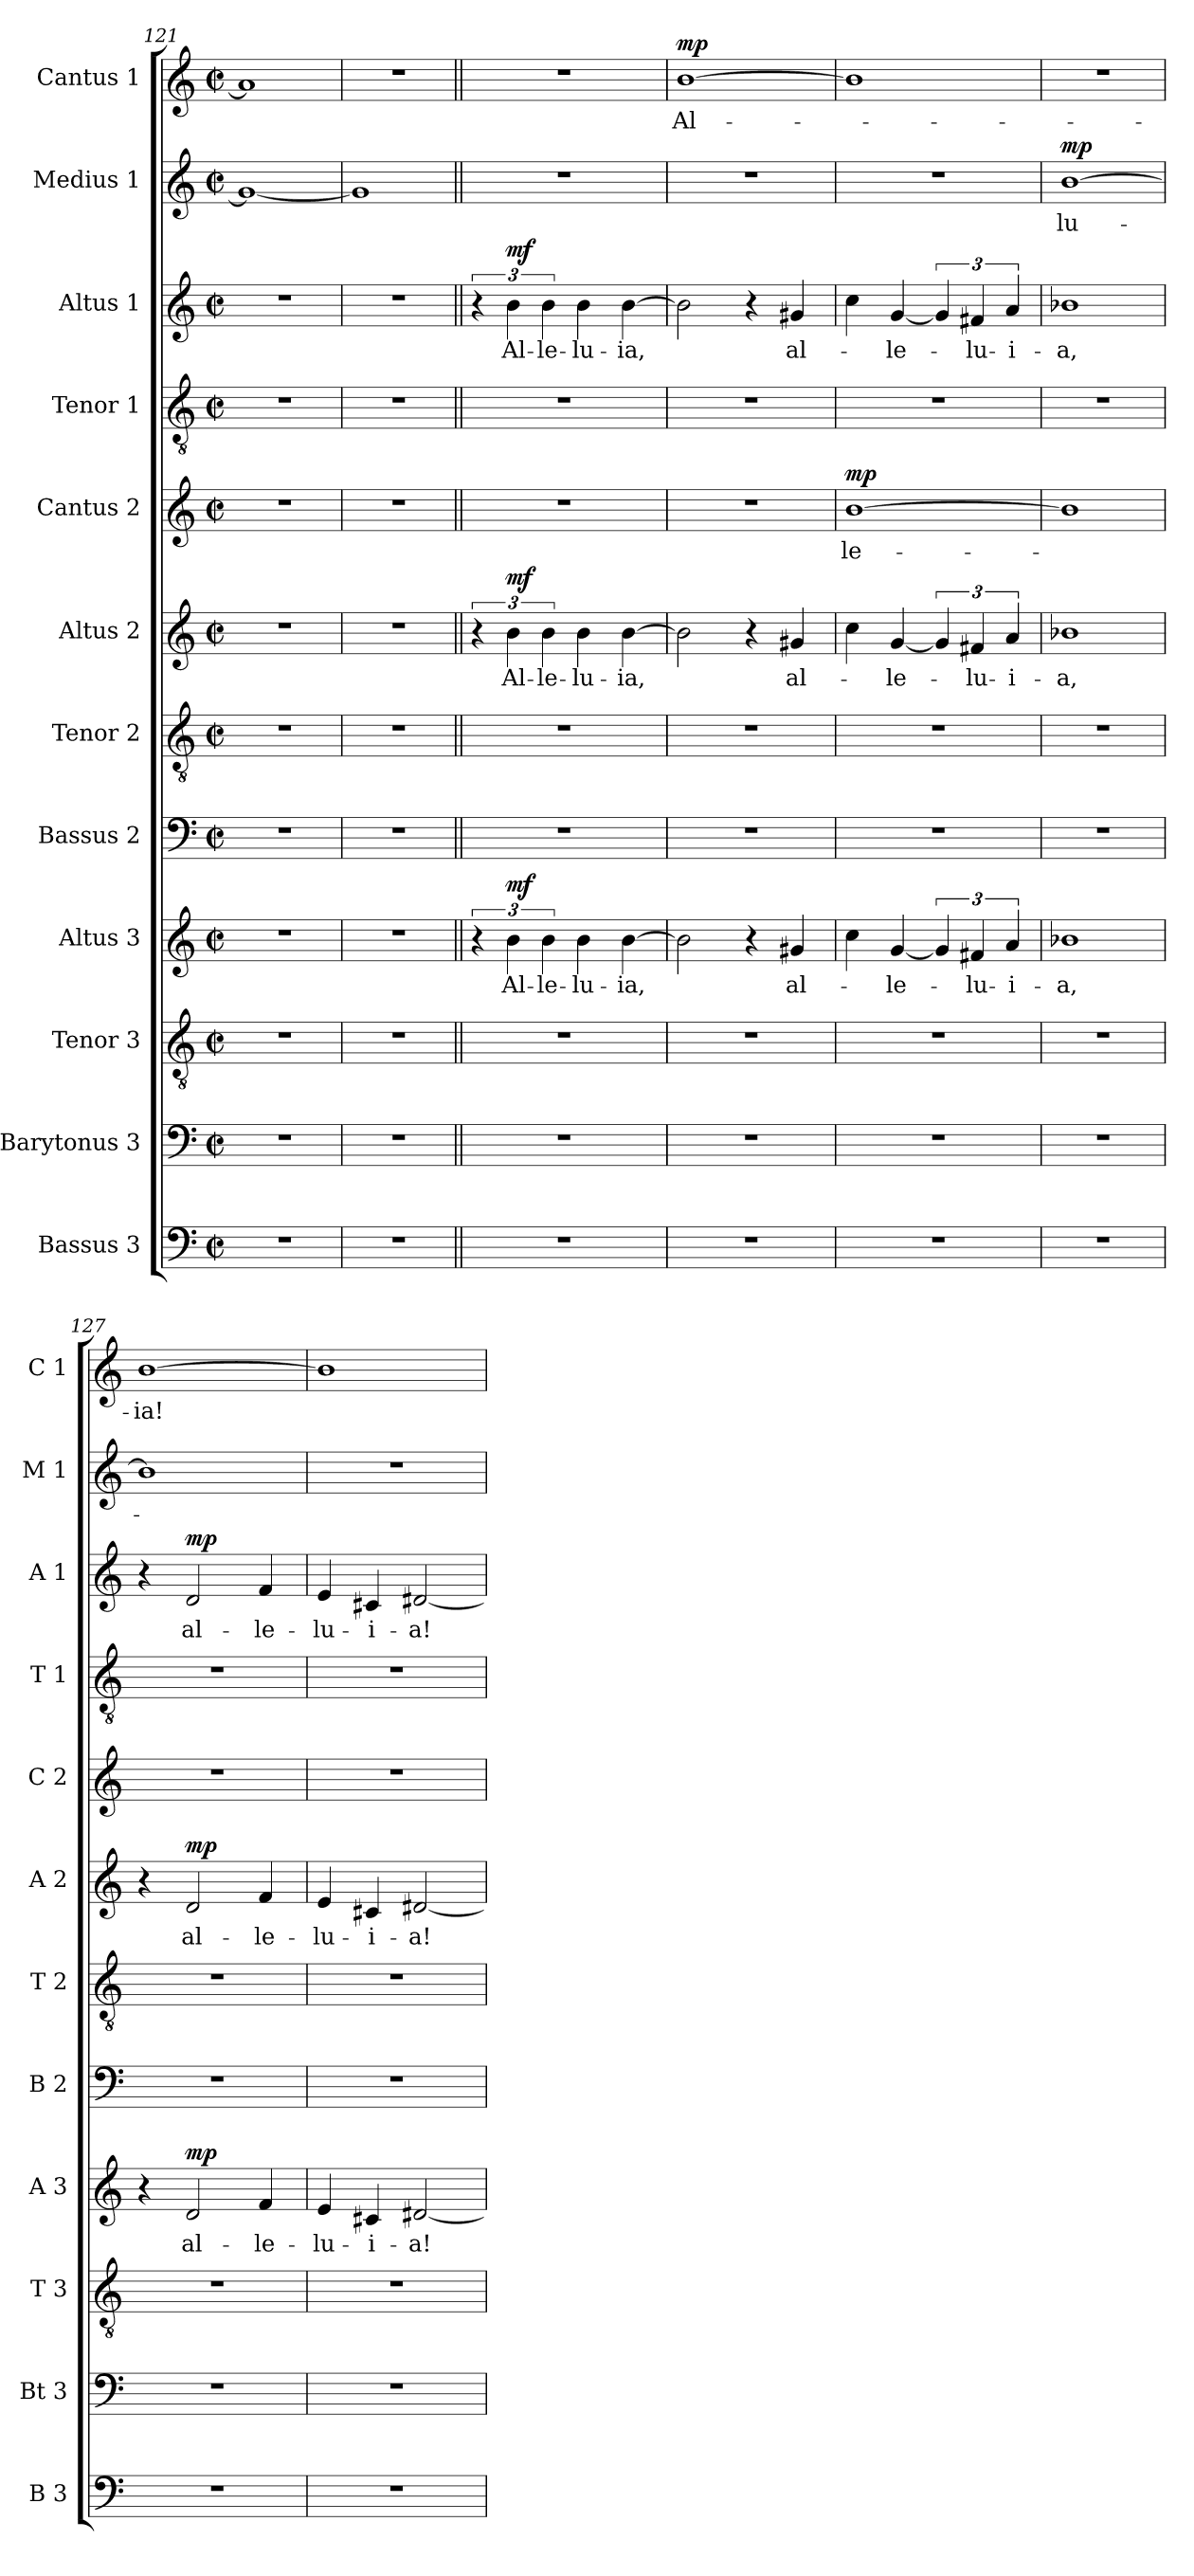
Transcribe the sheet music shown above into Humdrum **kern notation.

**kern	**kern	**kern	**kern	**text	**dynam	**kern	**kern	**kern	**text	**dynam	**kern	**text	**dynam	**kern	**kern	**text	**dynam	**kern	**text	**dynam	**kern	**text	**dynam
*part12	*part11	*part10	*part9	*part9	*part9	*part8	*part7	*part6	*part6	*part6	*part5	*part5	*part5	*part4	*part3	*part3	*part3	*part2	*part2	*part2	*part1	*part1	*part1
*staff12	*staff11	*staff10	*staff9	*staff9	*staff9	*staff8	*staff7	*staff6	*staff6	*staff6	*staff5	*staff5	*staff5	*staff4	*staff3	*staff3	*staff3	*staff2	*staff2	*staff2	*staff1	*staff1	*staff1
*I"Bassus 3	*I"Barytonus 3	*I"Tenor 3	*I"Altus 3	*	*	*I"Bassus 2	*I"Tenor 2	*I"Altus 2	*	*	*I"Cantus 2	*	*	*I"Tenor 1	*I"Altus 1	*	*	*I"Medius 1	*	*	*I"Cantus 1	*	*
*I'B 3	*I'Bt 3	*I'T 3	*I'A 3	*	*	*I'B 2	*I'T 2	*I'A 2	*	*	*I'C 2	*	*	*I'T 1	*I'A 1	*	*	*I'M 1	*	*	*I'C 1	*	*
*clefF4	*clefF4	*clefGv2	*clefG2	*	*	*clefF4	*clefGv2	*clefG2	*	*	*clefG2	*	*	*clefGv2	*clefG2	*	*	*clefG2	*	*	*clefG2	*	*
*k[]	*k[]	*k[]	*k[]	*	*	*k[]	*k[]	*k[]	*	*	*k[]	*	*	*k[]	*k[]	*	*	*k[]	*	*	*k[]	*	*
*C:	*C:	*C:	*C:	*	*	*C:	*C:	*C:	*	*	*C:	*	*	*C:	*C:	*	*	*C:	*	*	*C:	*	*
*M2/2	*M2/2	*M2/2	*M2/2	*	*	*M2/2	*M2/2	*M2/2	*	*	*M2/2	*	*	*M2/2	*M2/2	*	*	*M2/2	*	*	*M2/2	*	*
*met(c|)	*met(c|)	*met(c|)	*met(c|)	*	*	*met(c|)	*met(c|)	*met(c|)	*	*	*met(c|)	*	*	*met(c|)	*met(c|)	*	*	*met(c|)	*	*	*met(c|)	*	*
=121	=121	=121	=121	=121	=121	=121	=121	=121	=121	=121	=121	=121	=121	=121	=121	=121	=121	=121	=121	=121	=121	=121	=121
1r	1r	1r	1r	.	.	1r	1r	1r	.	.	1r	.	.	1r	1r	.	.	1g_	.	.	1a]	.	.
=122	=122	=122	=122	=122	=122	=122	=122	=122	=122	=122	=122	=122	=122	=122	=122	=122	=122	=122	=122	=122	=122	=122	=122
1r	1r	1r	1r	.	.	1r	1r	1r	.	.	1r	.	.	1r	1r	.	.	1g]	.	.	1r	.	.
!!LO:PB:g=z
=123||	=123||	=123||	=123||	=123||	=123||	=123||	=123||	=123||	=123||	=123||	=123||	=123||	=123||	=123||	=123||	=123||	=123||	=123||	=123||	=123||	=123||	=123||	=123||
!!LO:REH:place=s1:a:B:fs=9.6:t=I
1r	1r	1r	6r	.	.	1r	1r	6r	.	.	1r	.	.	1r	6r	.	.	1r	.	.	1r	.	.
!	!	!	!	!LO:LY:b	!LO:DY:a	!	!	!	!LO:LY:b	!LO:DY:a	!	!	!	!	!	!LO:LY:b	!LO:DY:a	!	!	!	!	!	!
.	.	.	6b\	-Al-	mf	.	.	6b\	-Al-	mf	.	.	.	.	6b\	-Al-	mf	.	.	.	.	.	.
!	!	!	!	!LO:LY:b	!	!	!	!	!LO:LY:b	!	!	!	!	!	!	!LO:LY:b	!	!	!	!	!	!	!
.	.	.	6b\	-le-	.	.	.	6b\	-le-	.	.	.	.	.	6b\	-le-	.	.	.	.	.	.	.
!	!	!	!	!LO:LY:b	!	!	!	!	!LO:LY:b	!	!	!	!	!	!	!LO:LY:b	!	!	!	!	!	!	!
.	.	.	4b\	-lu-	.	.	.	4b\	-lu-	.	.	.	.	.	4b\	-lu-	.	.	.	.	.	.	.
!	!	!	!	!LO:LY:b	!	!	!	!	!LO:LY:b	!	!	!	!	!	!	!LO:LY:b	!	!	!	!	!	!	!
.	.	.	[4b\	-ia,	.	.	.	[4b\	-ia,	.	.	.	.	.	[4b\	-ia,	.	.	.	.	.	.	.
=124	=124	=124	=124	=124	=124	=124	=124	=124	=124	=124	=124	=124	=124	=124	=124	=124	=124	=124	=124	=124	=124	=124	=124
!	!	!	!	!	!	!	!	!	!	!	!	!	!	!	!	!	!	!	!	!	!	!LO:LY:b	!LO:DY:a
1r	1r	1r	2b\]	.	.	1r	1r	2b\]	.	.	1r	.	.	1r	2b\]	.	.	1r	.	.	[1b	-Al-	mp
.	.	.	4r	.	.	.	.	4r	.	.	.	.	.	.	4r	.	.	.	.	.	.	.	.
!	!	!	!	!LO:LY:b	!	!	!	!	!LO:LY:b	!	!	!	!	!	!	!LO:LY:b	!	!	!	!	!	!	!
.	.	.	4g#X/	al-	.	.	.	4g#X/	al-	.	.	.	.	.	4g#X/	al-	.	.	.	.	.	.	.
=125	=125	=125	=125	=125	=125	=125	=125	=125	=125	=125	=125	=125	=125	=125	=125	=125	=125	=125	=125	=125	=125	=125	=125
!	!	!	!	!	!	!	!	!	!	!	!	!LO:LY:b	!LO:DY:a	!	!	!	!	!	!	!	!	!	!
1r	1r	1r	4cc\	.	.	1r	1r	4cc\	.	.	[1b	le-	mp	1r	4cc\	.	.	1r	.	.	1b]	.	.
!	!	!	!	!LO:LY:b	!	!	!	!	!LO:LY:b	!	!	!	!	!	!	!LO:LY:b	!	!	!	!	!	!	!
.	.	.	[4g/	-le-	.	.	.	[4g/	-le-	.	.	.	.	.	[4g/	-le-	.	.	.	.	.	.	.
.	.	.	6g/]	.	.	.	.	6g/]	.	.	.	.	.	.	6g/]	.	.	.	.	.	.	.	.
!	!	!	!	!LO:LY:b	!	!	!	!	!LO:LY:b	!	!	!	!	!	!	!LO:LY:b	!	!	!	!	!	!	!
.	.	.	6f#X/	-lu-	.	.	.	6f#X/	-lu-	.	.	.	.	.	6f#X/	-lu-	.	.	.	.	.	.	.
!	!	!	!	!LO:LY:b	!	!	!	!	!LO:LY:b	!	!	!	!	!	!	!LO:LY:b	!	!	!	!	!	!	!
.	.	.	6a/	-i-	.	.	.	6a/	-i-	.	.	.	.	.	6a/	-i-	.	.	.	.	.	.	.
=126	=126	=126	=126	=126	=126	=126	=126	=126	=126	=126	=126	=126	=126	=126	=126	=126	=126	=126	=126	=126	=126	=126	=126
!	!	!	!	!LO:LY:b	!	!	!	!	!LO:LY:b	!	!	!	!	!	!	!LO:LY:b	!	!	!LO:LY:b	!LO:DY:a	!	!	!
1r	1r	1r	1b-X	-a,	.	1r	1r	1b-X	-a,	.	1b]	.	.	1r	1b-X	-a,	.	[1b	lu-	mp	1r	.	.
=127	=127	=127	=127	=127	=127	=127	=127	=127	=127	=127	=127	=127	=127	=127	=127	=127	=127	=127	=127	=127	=127	=127	=127
!	!	!	!	!	!	!	!	!	!	!	!	!	!	!	!	!	!	!	!	!	!	!LO:LY:b	!
1r	1r	1r	4r	.	.	1r	1r	4r	.	.	1r	.	.	1r	4r	.	.	1b]	.	.	[1b	-ia!	.
!	!	!	!	!LO:LY:b	!LO:DY:a	!	!	!	!LO:LY:b	!LO:DY:a	!	!	!	!	!	!LO:LY:b	!LO:DY:a	!	!	!	!	!	!
.	.	.	2d/	al-	mp	.	.	2d/	al-	mp	.	.	.	.	2d/	al-	mp	.	.	.	.	.	.
!	!	!	!	!LO:LY:b	!	!	!	!	!LO:LY:b	!	!	!	!	!	!	!LO:LY:b	!	!	!	!	!	!	!
.	.	.	4f/	-le-	.	.	.	4f/	-le-	.	.	.	.	.	4f/	-le-	.	.	.	.	.	.	.
=128	=128	=128	=128	=128	=128	=128	=128	=128	=128	=128	=128	=128	=128	=128	=128	=128	=128	=128	=128	=128	=128	=128	=128
!	!	!	!	!LO:LY:b	!	!	!	!	!LO:LY:b	!	!	!	!	!	!	!LO:LY:b	!	!	!	!	!	!	!
1r	1r	1r	4e/	-lu-	.	1r	1r	4e/	-lu-	.	1r	.	.	1r	4e/	-lu-	.	1r	.	.	1b]	.	.
!	!	!	!	!LO:LY:b	!	!	!	!	!LO:LY:b	!	!	!	!	!	!	!LO:LY:b	!	!	!	!	!	!	!
.	.	.	4c#X/	-i-	.	.	.	4c#X/	-i-	.	.	.	.	.	4c#X/	-i-	.	.	.	.	.	.	.
!	!	!	!	!LO:LY:b	!	!	!	!	!LO:LY:b	!	!	!	!	!	!	!LO:LY:b	!	!	!	!	!	!	!
.	.	.	[2d#X/	-a!	.	.	.	[2d#X/	-a!	.	.	.	.	.	[2d#X/	-a!	.	.	.	.	.	.	.
=	=	=	=	=	=	=	=	=	=	=	=	=	=	=	=	=	=	=	=	=	=	=	=
*-	*-	*-	*-	*-	*-	*-	*-	*-	*-	*-	*-	*-	*-	*-	*-	*-	*-	*-	*-	*-	*-	*-	*-
